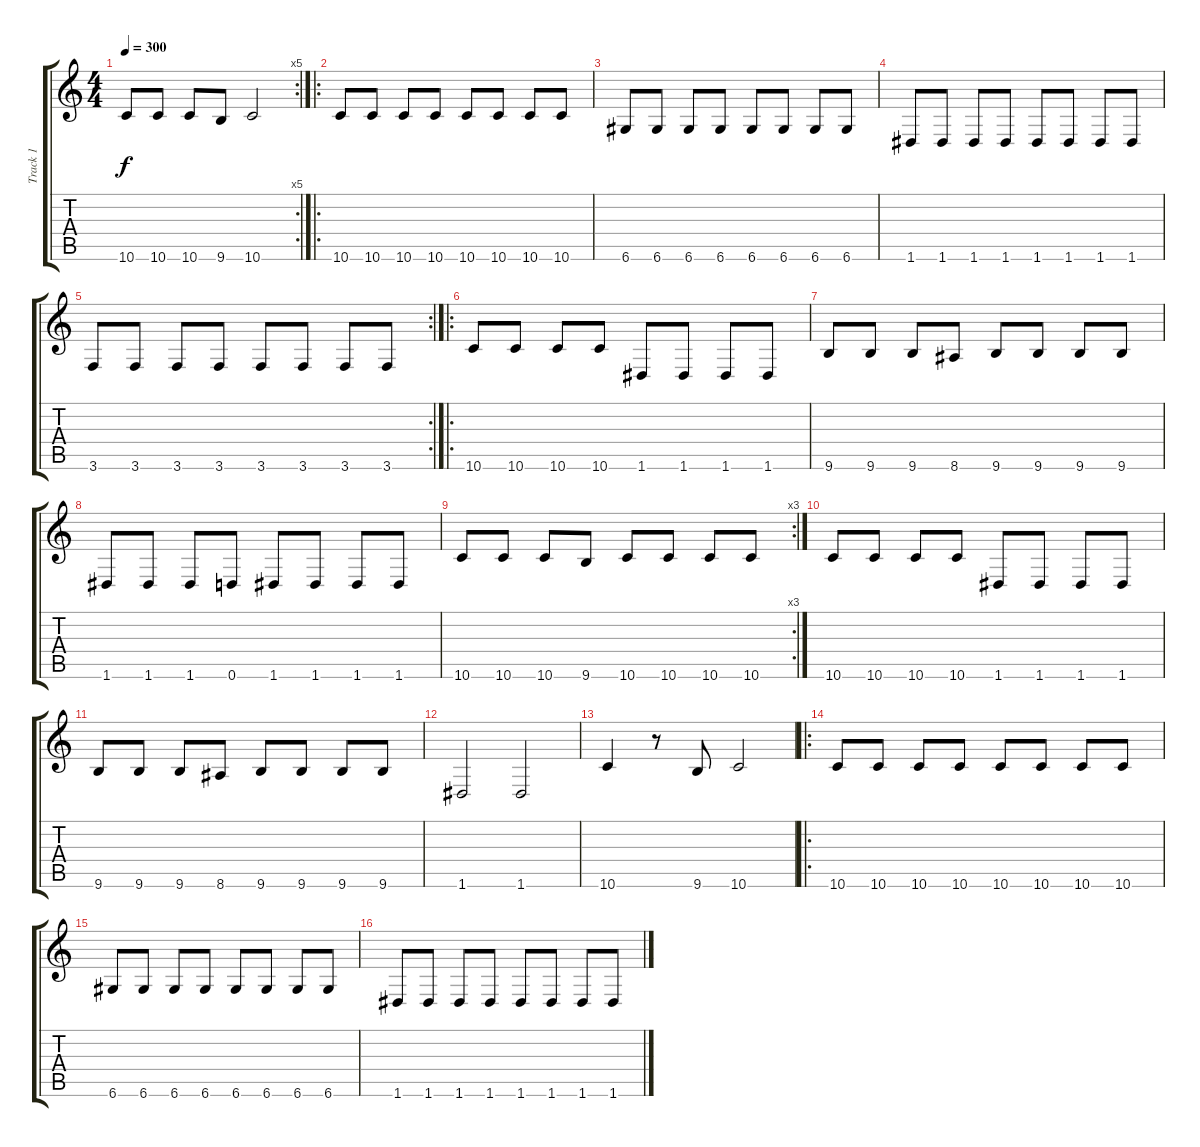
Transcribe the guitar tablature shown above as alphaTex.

\track ("Track 1" "Track 1") {instrument electricbasspick}
\staff {score tabs}
\tuning (E4 B3 G3 D3 A2 D2) {hide}
\rc 5
\ts (4 4)
\tempo 300
\clef g2
\ks c
10.6.8{dy f} 10.6.8 10.6.8 9.6.8 10.6.2 |
\ro
10.6.8 10.6.8 10.6.8 10.6.8 10.6.8 10.6.8 10.6.8 10.6.8 |
6.6.8 6.6.8 6.6.8 6.6.8 6.6.8 6.6.8 6.6.8 6.6.8 |
1.6.8 1.6.8 1.6.8 1.6.8 1.6.8 1.6.8 1.6.8 1.6.8 |
\rc 2
3.6.8 3.6.8 3.6.8 3.6.8 3.6.8 3.6.8 3.6.8 3.6.8 |
\ro
10.6.8 10.6.8 10.6.8 10.6.8 1.6.8 1.6.8 1.6.8 1.6.8 |
9.6.8 9.6.8 9.6.8 8.6.8 9.6.8 9.6.8 9.6.8 9.6.8 |
1.6.8 1.6.8 1.6.8 0.6.8 1.6.8 1.6.8 1.6.8 1.6.8 |
\rc 3
10.6.8 10.6.8 10.6.8 9.6.8 10.6.8 10.6.8 10.6.8 10.6.8 |
10.6.8 10.6.8 10.6.8 10.6.8 1.6.8 1.6.8 1.6.8 1.6.8 |
9.6.8 9.6.8 9.6.8 8.6.8 9.6.8 9.6.8 9.6.8 9.6.8 |
1.6.2 1.6.2 |
10.6.4 r.8 9.6.8 10.6.2 |
\ro
10.6.8 10.6.8 10.6.8 10.6.8 10.6.8 10.6.8 10.6.8 10.6.8 |
6.6.8 6.6.8 6.6.8 6.6.8 6.6.8 6.6.8 6.6.8 6.6.8 |
1.6.8 1.6.8 1.6.8 1.6.8 1.6.8 1.6.8 1.6.8 1.6.8
